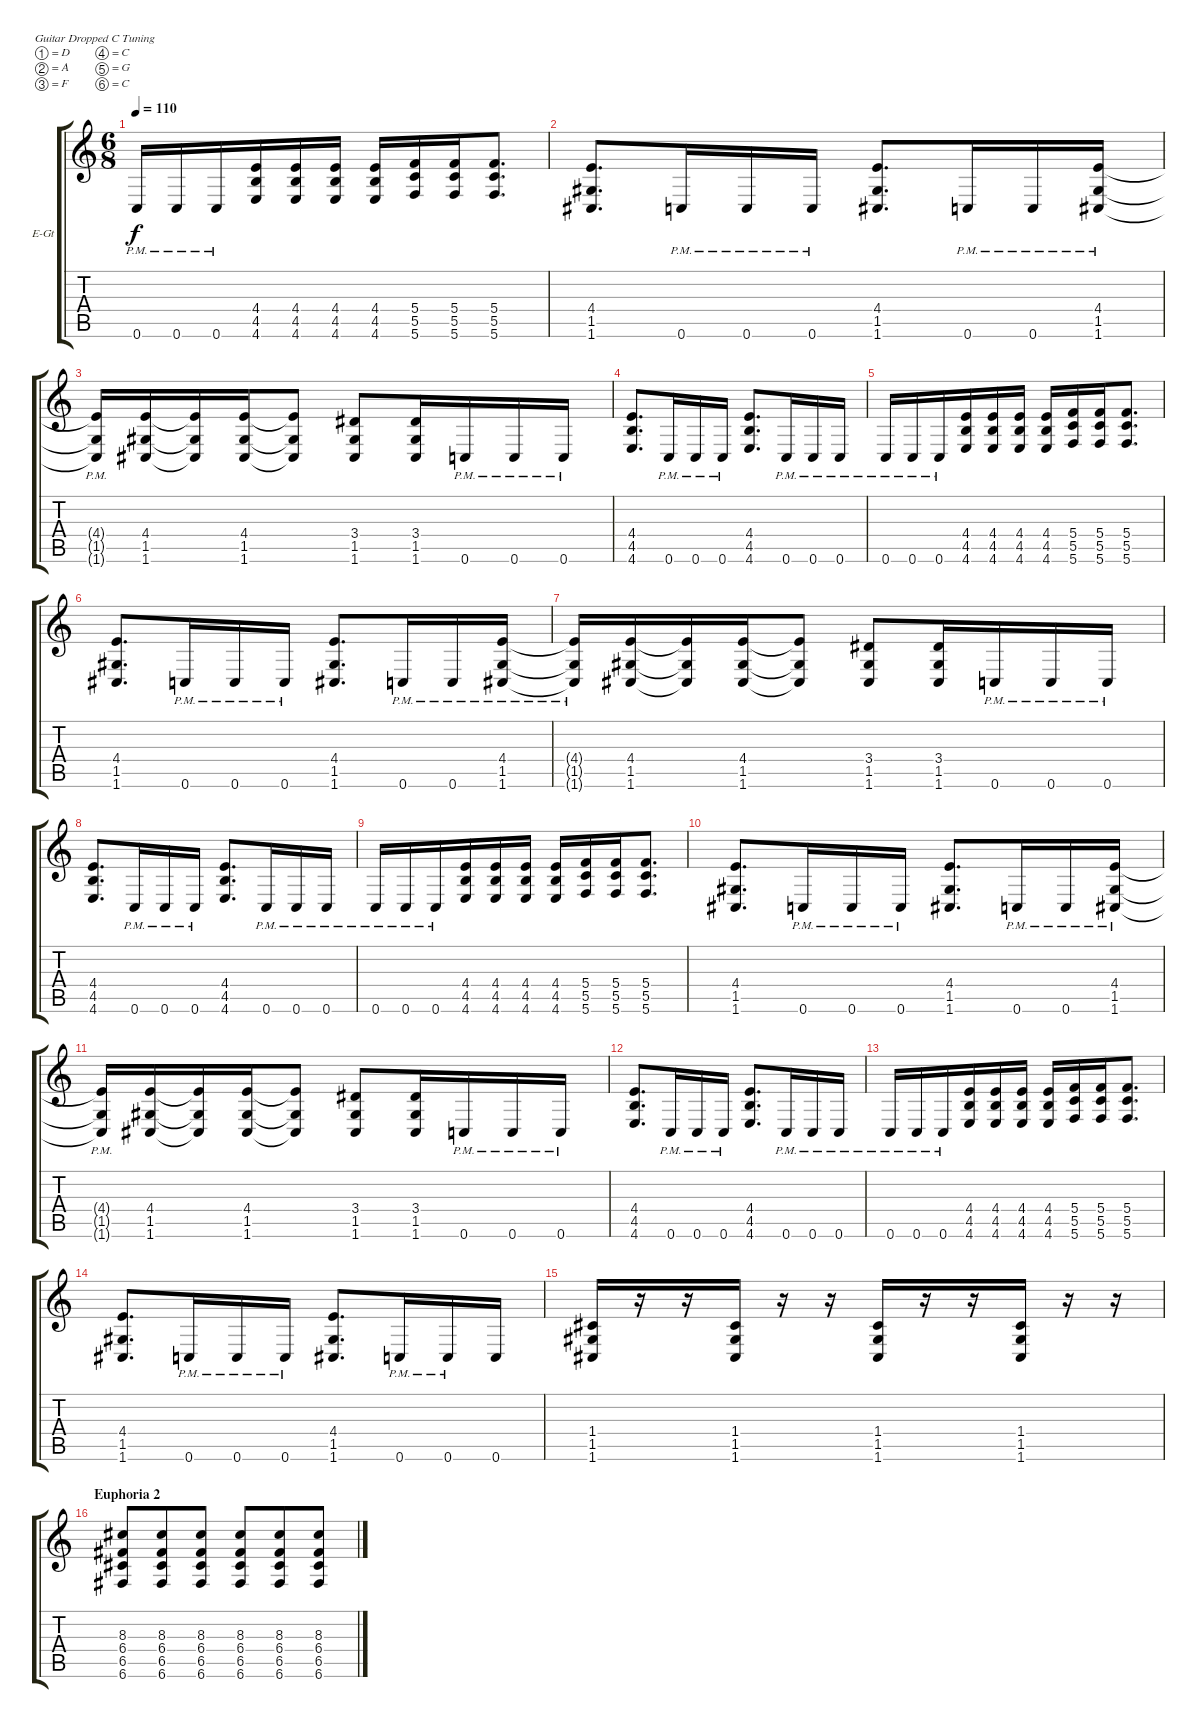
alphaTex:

\bracketExtendMode groupsimilarinstruments
\firstSystemTrackNameOrientation horizontal
\otherSystemsTrackNameOrientation horizontal
\track ("Electric Guitar 1" "E-Gt") {instrument distortionguitar}
\staff {score tabs}
\tuning (D4 A3 F3 C3 G2 C2)
\ts (6 8)
\tempo 110
\clef g2
\ks c
0.6{pm}.16{dy f} 0.6{pm}.16 0.6{pm}.16 (4.6 4.5 4.4).16 (4.4 4.5 4.6).16 (4.6 4.5 4.4).16 (4.6 4.4 4.5).16 (5.6 5.5 5.4).16 (5.6 5.5 5.4).16 (5.4 5.5 5.6).8{d} |
(1.6 1.5 4.4).8{d} 0.6{pm}.16 0.6{pm}.16 0.6{pm}.16 (1.6 1.5 4.4).8{d} 0.6{pm}.16 0.6{pm}.16 (1.6{pm} 1.5 4.4).16 |
(4.4{t} 1.5{t} 1.6{pm t}).16 (1.6 1.5 4.4).16 (4.4{t} 1.5{t} 1.6{t}).16 (1.6 1.5 4.4).16 (4.4{t} 1.5{t} 1.6{t}).8 (1.6 1.5 3.4).8 (3.4 1.5 1.6).16 0.6{pm}.16 0.6{pm}.16 0.6{pm}.16 |
(4.6 4.4 4.5).8{d} 0.6{pm}.16 0.6{pm}.16 0.6{pm}.16 (4.6 4.5 4.4).8{d} 0.6{pm}.16 0.6{pm}.16 0.6{pm}.16 |
0.6{pm}.16 0.6{pm}.16 0.6{pm}.16 (4.6 4.5 4.4).16 (4.4 4.5 4.6).16 (4.6 4.5 4.4).16 (4.6 4.4 4.5).16 (5.6 5.5 5.4).16 (5.6 5.5 5.4).16 (5.4 5.5 5.6).8{d} |
(1.6 1.5 4.4).8{d} 0.6{pm}.16 0.6{pm}.16 0.6{pm}.16 (1.6 1.5 4.4).8{d} 0.6{pm}.16 0.6{pm}.16 (1.6{pm} 1.5 4.4).16 |
(4.4{t} 1.5{t} 1.6{pm t}).16 (1.6 1.5 4.4).16 (4.4{t} 1.5{t} 1.6{t}).16 (1.6 1.5 4.4).16 (4.4{t} 1.5{t} 1.6{t}).8 (1.6 1.5 3.4).8 (3.4 1.5 1.6).16 0.6{pm}.16 0.6{pm}.16 0.6{pm}.16 |
(4.6 4.4 4.5).8{d} 0.6{pm}.16 0.6{pm}.16 0.6{pm}.16 (4.6 4.5 4.4).8{d} 0.6{pm}.16 0.6{pm}.16 0.6{pm}.16 |
0.6{pm}.16 0.6{pm}.16 0.6{pm}.16 (4.6 4.5 4.4).16 (4.4 4.5 4.6).16 (4.6 4.5 4.4).16 (4.6 4.4 4.5).16 (5.6 5.5 5.4).16 (5.6 5.5 5.4).16 (5.4 5.5 5.6).8{d} |
(1.6 1.5 4.4).8{d} 0.6{pm}.16 0.6{pm}.16 0.6{pm}.16 (1.6 1.5 4.4).8{d} 0.6{pm}.16 0.6{pm}.16 (1.6{pm} 1.5 4.4).16 |
(4.4{t} 1.5{t} 1.6{pm t}).16 (1.6 1.5 4.4).16 (4.4{t} 1.5{t} 1.6{t}).16 (1.6 1.5 4.4).16 (4.4{t} 1.5{t} 1.6{t}).8 (1.6 1.5 3.4).8 (3.4 1.5 1.6).16 0.6{pm}.16 0.6{pm}.16 0.6{pm}.16 |
(4.6 4.4 4.5).8{d} 0.6{pm}.16 0.6{pm}.16 0.6{pm}.16 (4.6 4.5 4.4).8{d} 0.6{pm}.16 0.6{pm}.16 0.6{pm}.16 |
0.6{pm}.16 0.6{pm}.16 0.6{pm}.16 (4.6 4.5 4.4).16 (4.4 4.5 4.6).16 (4.6 4.5 4.4).16 (4.6 4.4 4.5).16 (5.6 5.5 5.4).16 (5.6 5.5 5.4).16 (5.4 5.5 5.6).8{d} |
(1.6 1.5 4.4).8{d} 0.6{pm}.16 0.6{pm}.16 0.6{pm}.16 (1.6 1.5 4.4).8{d} 0.6{pm}.16 0.6{pm}.16 0.6.16 |
(1.6 1.5 1.4).16 r.16 r.16 (1.6 1.5 1.4).16 r.16 r.16 (1.6 1.5 1.4).16 r.16 r.16 (1.6 1.5 1.4).16 r.16 r.16 |
\section ("" "Euphoria 2")
(6.6 6.5 6.4 8.3).8 (6.4 6.5 6.6 8.3).8 (6.4 6.6 6.5 8.3).8 (6.4 6.5 6.6 8.3).8 (6.4 6.5 6.6 8.3).8 (6.4 6.5 6.6 8.3).8
